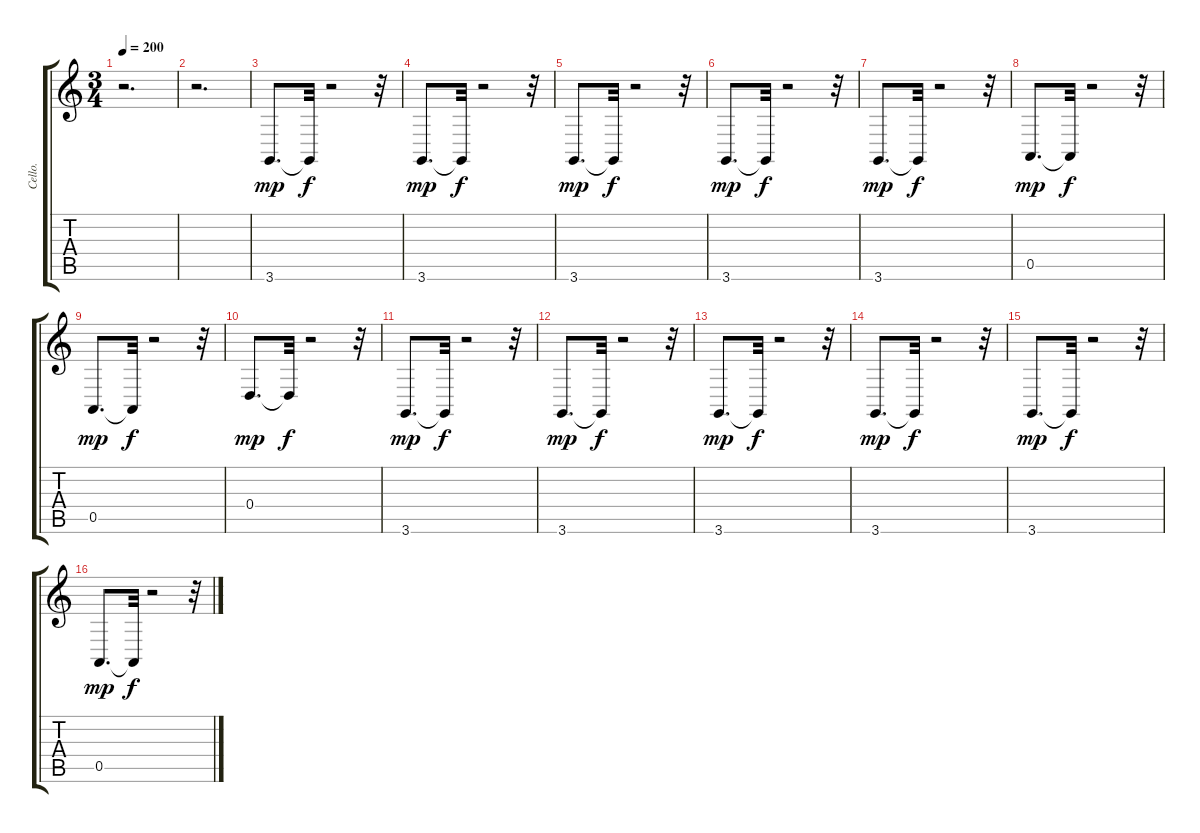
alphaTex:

\track ("Cello." "Cello.") {instrument pizzicatostrings}
\staff {score tabs}
\tuning (E4 B3 G3 D3 A2 E2) {hide}
\ts (3 4)
\tempo 200
\clef g2
\ks c
r.2{d dy f} |
r.2{d} |
3.6.8{d dy mp instrument pizzicatostrings} 3.6{t}.32{dy f} r.2 r.32 |
3.6.8{d dy mp} 3.6{t}.32{dy f} r.2 r.32 |
3.6.8{d dy mp} 3.6{t}.32{dy f} r.2 r.32 |
3.6.8{d dy mp} 3.6{t}.32{dy f} r.2 r.32 |
3.6.8{d dy mp} 3.6{t}.32{dy f} r.2 r.32 |
0.5.8{d dy mp} 0.5{t}.32{dy f} r.2 r.32 |
0.5.8{d dy mp} 0.5{t}.32{dy f} r.2 r.32 |
0.4.8{d dy mp} 0.4{t}.32{dy f} r.2 r.32 |
3.6.8{d dy mp} 3.6{t}.32{dy f} r.2 r.32 |
3.6.8{d dy mp} 3.6{t}.32{dy f} r.2 r.32 |
3.6.8{d dy mp} 3.6{t}.32{dy f} r.2 r.32 |
3.6.8{d dy mp} 3.6{t}.32{dy f} r.2 r.32 |
3.6.8{d dy mp} 3.6{t}.32{dy f} r.2 r.32 |
0.5.8{d dy mp} 0.5{t}.32{dy f} r.2 r.32
